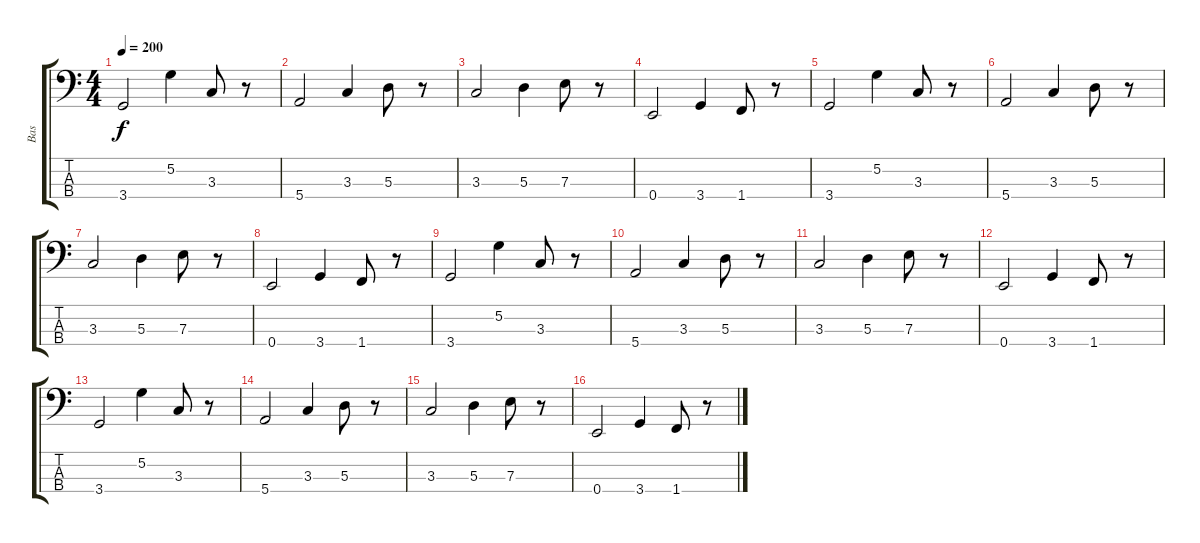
\track ("Bas" "Bas") {instrument electricbassfinger}
\staff {score tabs}
\tuning (G2 D2 A1 E1) {hide}
\ts (4 4)
\tempo 200
\clef f4
\ks c
3.4.2{dy f volume 13} 5.2.4 3.3.8 r.8 |
5.4.2 3.3.4 5.3.8 r.8 |
3.3.2 5.3.4 7.3.8 r.8 |
0.4.2 3.4.4 1.4.8 r.8 |
3.4.2 5.2.4 3.3.8 r.8 |
5.4.2 3.3.4 5.3.8 r.8 |
3.3.2 5.3.4 7.3.8 r.8 |
0.4.2 3.4.4 1.4.8 r.8 |
3.4.2 5.2.4 3.3.8 r.8 |
5.4.2 3.3.4 5.3.8 r.8 |
3.3.2 5.3.4 7.3.8 r.8 |
0.4.2 3.4.4 1.4.8 r.8 |
3.4.2 5.2.4 3.3.8 r.8 |
5.4.2 3.3.4 5.3.8 r.8 |
3.3.2 5.3.4 7.3.8 r.8 |
0.4.2 3.4.4 1.4.8 r.8
